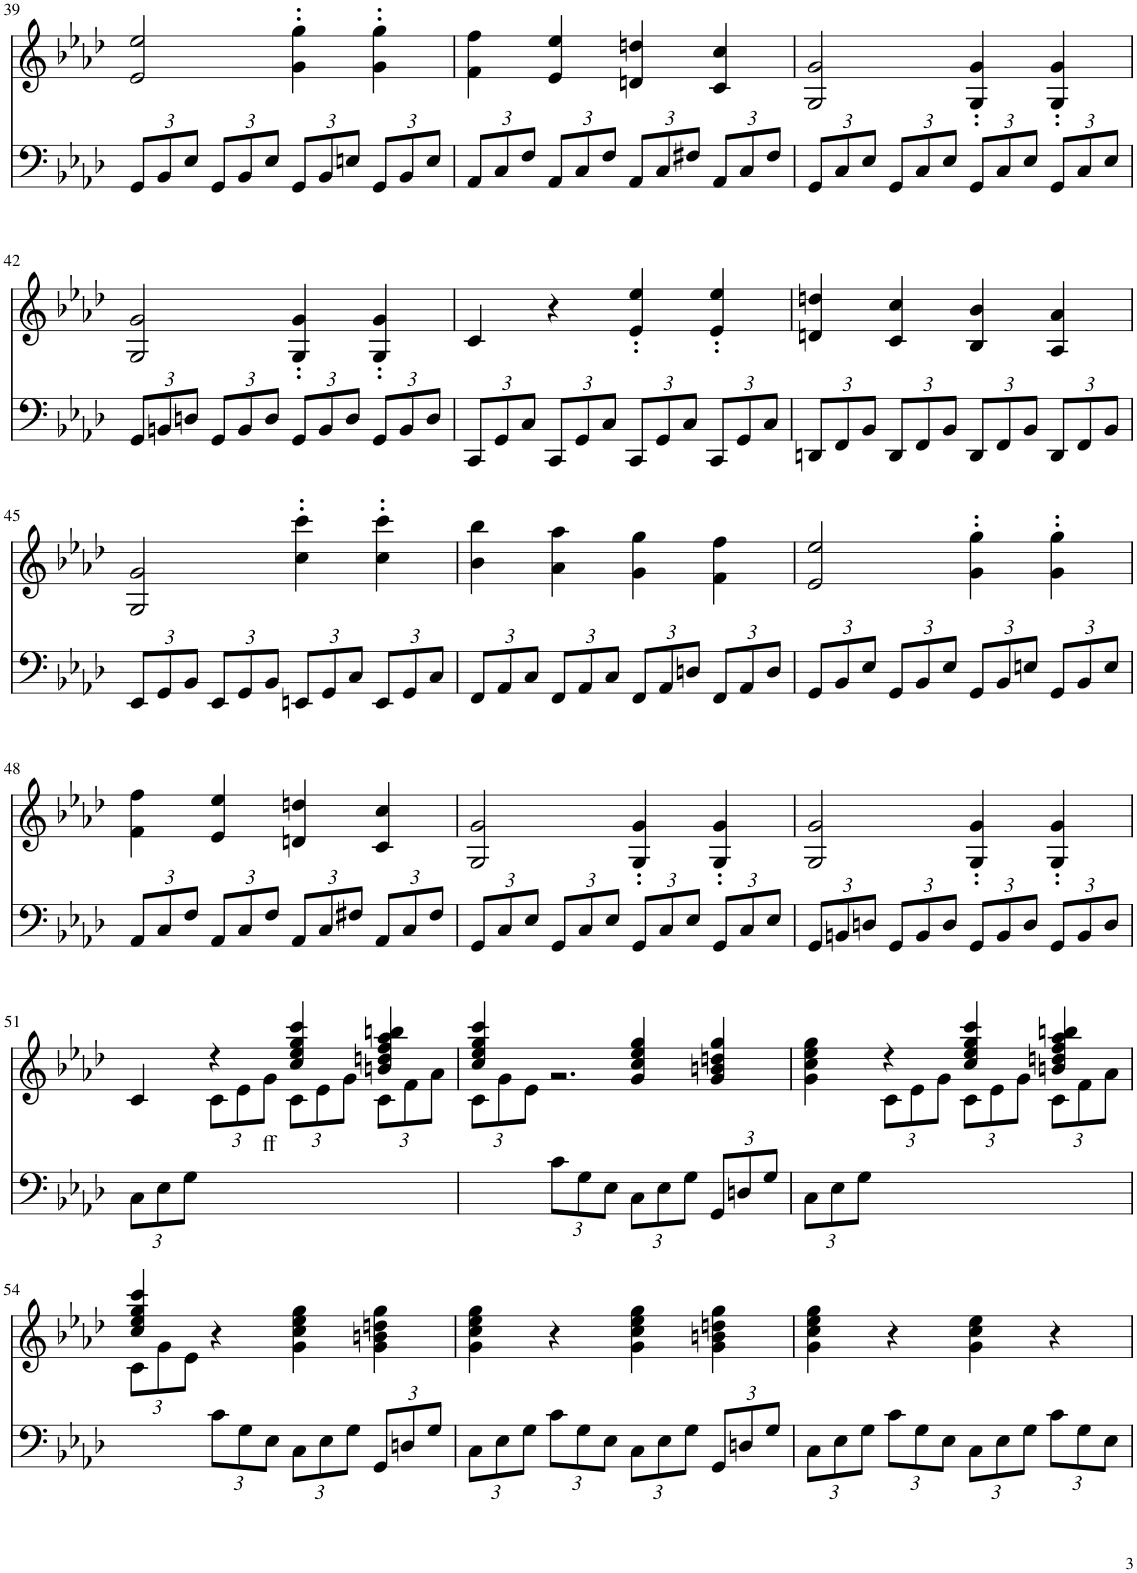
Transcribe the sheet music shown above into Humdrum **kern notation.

**kern	**kern	**text
*part2	*part1	*part1
*staff2	*staff1	*staff1
*I"piano	*I"piano	*
*I'Pno	*I'Pno	*
!!LO:PB:g=z
*clefF4	*clefG2	*
*k[b-e-a-d-]	*k[b-e-a-d-]	*
*f:	*f:	*
*M2/2	*M2/2	*
*Xbrackettup	*	*
=39	=39	=39
12GG/L	2e-/ 2ee-/	.
12BB-/	.	.
12E-/J	.	.
12GG/L	.	.
12BB-/	.	.
12E-/J	.	.
12GG/L	4g\' 4gg\'	.
12BB-/	.	.
12En/J	.	.
12GG/L	4g\' 4gg\'	.
12BB-/	.	.
12E/J	.	.
=40	=40	=40
12AA-/L	4f\ 4ff\	.
12C/	.	.
12F/J	.	.
12AA-/L	4e-/ 4ee-/	.
12C/	.	.
12F/J	.	.
12AA-/L	4dn/ 4ddn/	.
12C/	.	.
12F#X/J	.	.
12AA-/L	4c/ 4cc/	.
12C/	.	.
12F#/J	.	.
=41	=41	=41
12GG/L	2G/ 2g/	.
12C/	.	.
12E-/J	.	.
12GG/L	.	.
12C/	.	.
12E-/J	.	.
12GG/L	4G/' 4g/'	.
12C/	.	.
12E-/J	.	.
12GG/L	4G/' 4g/'	.
12C/	.	.
12E-/J	.	.
!!LO:LB:g=z
=42	=42	=42
12GG/L	2G/ 2g/	.
12BBn/	.	.
12Dn/J	.	.
12GG/L	.	.
12BB/	.	.
12D/J	.	.
12GG/L	4G/' 4g/'	.
12BB/	.	.
12D/J	.	.
12GG/L	4G/' 4g/'	.
12BB/	.	.
12D/J	.	.
=43	=43	=43
12CC/L	4c/	.
12GG/	.	.
12C/J	.	.
12CC/L	4r	.
12GG/	.	.
12C/J	.	.
12CC/L	4e-/' 4ee-/'	.
12GG/	.	.
12C/J	.	.
12CC/L	4e-/' 4ee-/'	.
12GG/	.	.
12C/J	.	.
=44	=44	=44
12DDn/L	4dn/ 4ddn/	.
12FF/	.	.
12BB-/J	.	.
12DD/L	4c/ 4cc/	.
12FF/	.	.
12BB-/J	.	.
12DD/L	4B-/ 4b-/	.
12FF/	.	.
12BB-/J	.	.
12DD/L	4A-/ 4a-/	.
12FF/	.	.
12BB-/J	.	.
!!LO:LB:g=z
=45	=45	=45
12EE-/L	2G/ 2g/	.
12GG/	.	.
12BB-/J	.	.
12EE-/L	.	.
12GG/	.	.
12BB-/J	.	.
12EEn/L	4cc\' 4ccc\'	.
12GG/	.	.
12C/J	.	.
12EE/L	4cc\' 4ccc\'	.
12GG/	.	.
12C/J	.	.
=46	=46	=46
12FF/L	4b-\ 4bb-\	.
12AA-/	.	.
12C/J	.	.
12FF/L	4a-\ 4aa-\	.
12AA-/	.	.
12C/J	.	.
12FF/L	4g\ 4gg\	.
12AA-/	.	.
12Dn/J	.	.
12FF/L	4f\ 4ff\	.
12AA-/	.	.
12D/J	.	.
=47	=47	=47
12GG/L	2e-/ 2ee-/	.
12BB-/	.	.
12E-/J	.	.
12GG/L	.	.
12BB-/	.	.
12E-/J	.	.
12GG/L	4g\' 4gg\'	.
12BB-/	.	.
12En/J	.	.
12GG/L	4g\' 4gg\'	.
12BB-/	.	.
12E/J	.	.
!!LO:LB:g=z
=48	=48	=48
12AA-/L	4f\ 4ff\	.
12C/	.	.
12F/J	.	.
12AA-/L	4e-/ 4ee-/	.
12C/	.	.
12F/J	.	.
12AA-/L	4dn/ 4ddn/	.
12C/	.	.
12F#X/J	.	.
12AA-/L	4c/ 4cc/	.
12C/	.	.
12F#/J	.	.
=49	=49	=49
12GG/L	2G/ 2g/	.
12C/	.	.
12E-/J	.	.
12GG/L	.	.
12C/	.	.
12E-/J	.	.
12GG/L	4G/' 4g/'	.
12C/	.	.
12E-/J	.	.
12GG/L	4G/' 4g/'	.
12C/	.	.
12E-/J	.	.
=50	=50	=50
12GG/L	2G/ 2g/	.
12BBn/	.	.
12Dn/J	.	.
12GG/L	.	.
12BB/	.	.
12D/J	.	.
12GG/L	4G/' 4g/'	.
12BB/	.	.
12D/J	.	.
12GG/L	4G/' 4g/'	.
12BB/	.	.
12D/J	.	.
!!LO:LB:g=z
=51	=51	=51
*	*^	*
12C\L	4c/	4ryy	.
12E-\	.	.	.
12G\J	.	.	.
*	*	*Xbrackettup	*
2.ryy	4r	12c\L	.
.	.	12e-\	.
!	!	!	!LO:LY:b
.	.	12g\J	ff
.	4cc/ 4ee-/ 4gg/ 4ccc/	12c\L	.
.	.	12e-\	.
.	.	12g\J	.
.	4bn/ 4ddn/ 4ff/ 4aa-/ 4bbn/	12c\L	.
.	.	12f\	.
.	.	12a-\J	.
=52	=52	=52	=52
4ryy	4cc/ 4ee-/ 4gg/ 4ccc/	12c\L	.
.	.	12g\	.
.	.	12e-\J	.
12c\L	4ryy	2.r	.
12G\	.	.	.
12E-\J	.	.	.
12C\L	4g/ 4cc/ 4ee-/ 4gg/	.	.
12E-\	.	.	.
12G\J	.	.	.
12GG/L	4g/ 4bn/ 4ddn/ 4gg/	.	.
12Dn/	.	.	.
12G/J	.	.	.
=53	=53	=53	=53
12C\L	4g\ 4cc\ 4ee-\ 4gg\	4ryy	.
12E-\	.	.	.
12G\J	.	.	.
2.ryy	4r	12c\L	.
.	.	12e-\	.
.	.	12g\J	.
.	4cc/ 4ee-/ 4gg/ 4ccc/	12c\L	.
.	.	12e-\	.
.	.	12g\J	.
.	4bn/ 4ddn/ 4ff/ 4aa-/ 4bbn/	12c\L	.
.	.	12f\	.
.	.	12a-\J	.
!!LO:LB:g=z	!!
=54	=54	=54	=54
4ryy	4cc/ 4ee-/ 4gg/ 4ccc/	12c\L	.
.	.	12g\	.
.	.	12e-\J	.
12c\L	4r	2.ryy	.
12G\	.	.	.
12E-\J	.	.	.
12C\L	4g\ 4cc\ 4ee-\ 4gg\	.	.
12E-\	.	.	.
12G\J	.	.	.
12GG/L	4g\ 4bn\ 4ddn\ 4gg\	.	.
12Dn/	.	.	.
12G/J	.	.	.
*	*v	*v	*
=55	=55	=55
12C\L	4g\ 4cc\ 4ee-\ 4gg\	.
12E-\	.	.
12G\J	.	.
12c\L	4r	.
12G\	.	.
12E-\J	.	.
12C\L	4g\ 4cc\ 4ee-\ 4gg\	.
12E-\	.	.
12G\J	.	.
12GG/L	4g\ 4bn\ 4ddn\ 4gg\	.
12Dn/	.	.
12G/J	.	.
=56	=56	=56
12C\L	4g\ 4cc\ 4ee-\ 4gg\	.
12E-\	.	.
12G\J	.	.
12c\L	4r	.
12G\	.	.
12E-\J	.	.
12C\L	4g\ 4cc\ 4ee-\	.
12E-\	.	.
12G\J	.	.
12c\L	4r	.
12G\	.	.
12E-\J	.	.
=	=	=
*-	*-	*-
